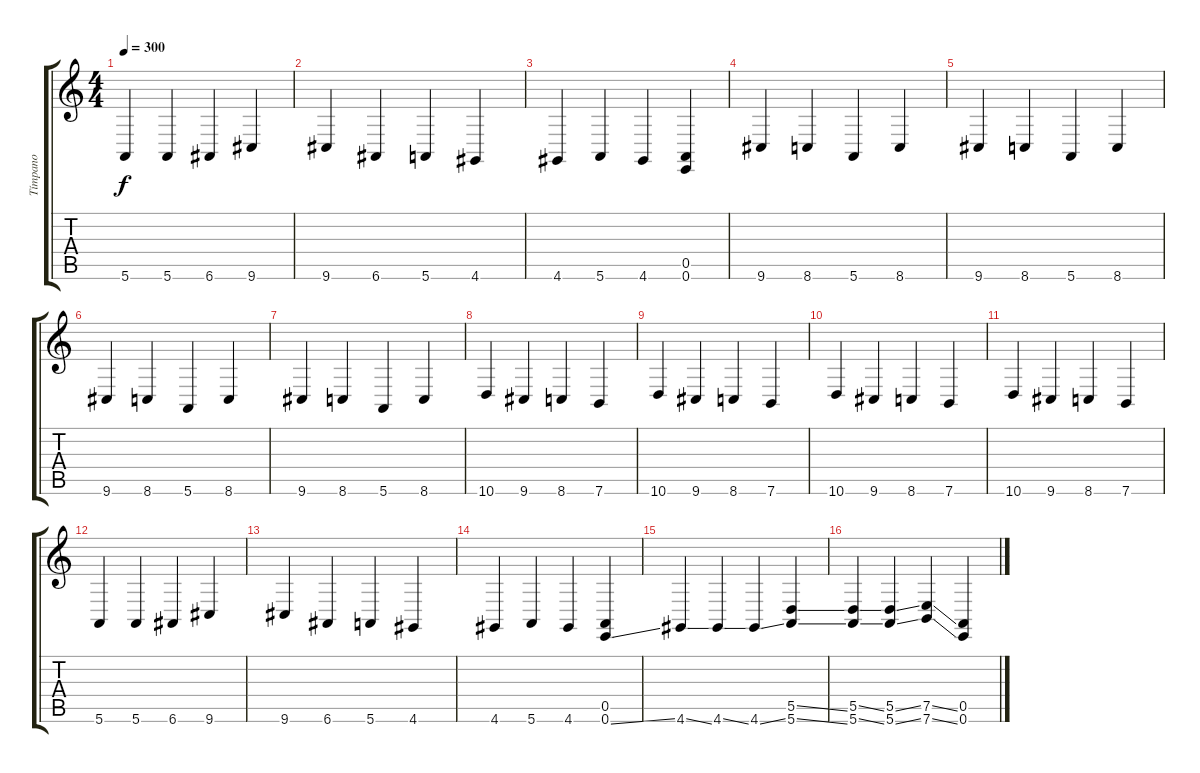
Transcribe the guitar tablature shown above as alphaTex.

\track ("Tímpano" "Tímpano") {instrument timpani}
\staff {score tabs}
\tuning (E4 B3 G3 D3 A2 E2) {hide}
\ts (4 4)
\tempo 300
\clef g2
\ks c
5.6.4{dy f} 5.6.4 6.6.4 9.6.4 |
9.6.4 6.6.4 5.6.4 4.6.4 |
4.6.4 5.6.4 4.6.4 (0.5 0.6).4 |
9.6.4 8.6.4 5.6.4 8.6.4 |
9.6.4 8.6.4 5.6.4 8.6.4 |
9.6.4 8.6.4 5.6.4 8.6.4 |
9.6.4 8.6.4 5.6.4 8.6.4 |
10.6.4 9.6.4 8.6.4 7.6.4 |
10.6.4 9.6.4 8.6.4 7.6.4 |
10.6.4 9.6.4 8.6.4 7.6.4 |
10.6.4 9.6.4 8.6.4 7.6.4 |
5.6.4 5.6.4 6.6.4 9.6.4 |
9.6.4 6.6.4 5.6.4 4.6.4 |
4.6.4 5.6.4 4.6.4 (0.5 0.6{ss}).4 |
4.6{ss}.4 4.6{ss}.4 4.6{ss}.4 (5.5{ss} 5.6{ss}).4 |
(5.5{ss} 5.6{ss}).4 (5.5{ss} 5.6{ss}).4 (7.5{ss} 7.6{ss}).4 (0.5 0.6).4
